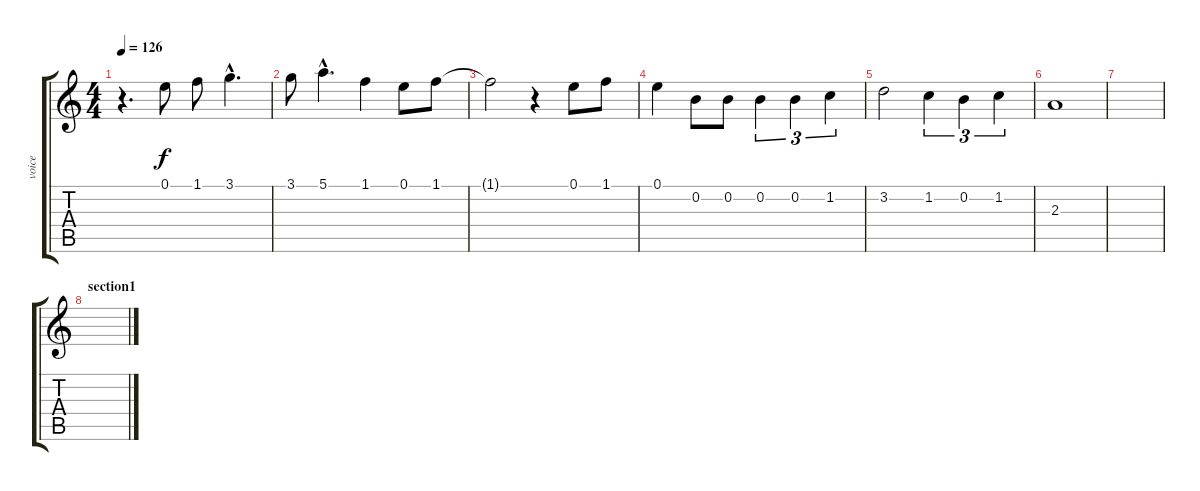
\track ("voice" "voice") {instrument flute}
\staff {score tabs}
\tuning (E5 B4 G4 D4 A3 E3) {hide}
\ts (4 4)
\tempo 126
\clef g2
\ks c
r.4{d dy f} 0.1.8 1.1.8 3.1{hac}.4{d} |
3.1.8 5.1{hac}.4{d} 1.1.4 0.1.8 1.1.8 |
1.1{t}.2 r.4 0.1.8 1.1.8 |
0.1.4 0.2.8 0.2.8 0.2.4{tu (3 2)} 0.2.4{tu (3 2)} 1.2.4{tu (3 2)} |
3.2.2 1.2.4{tu (3 2)} 0.2.4{tu (3 2)} 1.2.4{tu (3 2)} |
2.3.1 |
|
\section ("" "section1")
